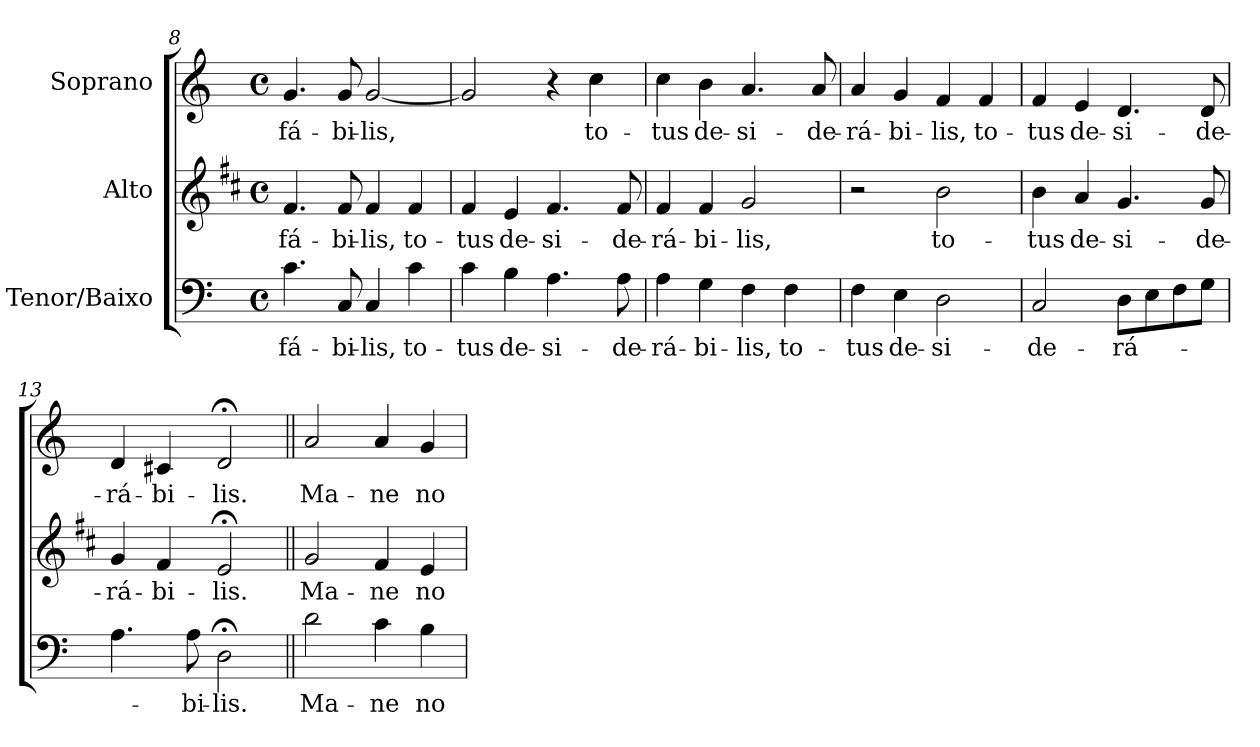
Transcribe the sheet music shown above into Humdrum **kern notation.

**kern	**text	**kern	**text	**kern	**text
*part3	*part3	*part2	*part2	*part1	*part1
*staff3	*staff3	*staff2	*staff2	*staff1	*staff1
*I"Tenor/Baixo	*	*I"Alto	*	*I"Soprano	*
*clefF4	*	*clefG2	*	*clefG2	*
*	*	*ITrd1c2	*	*	*
*k[]	*	*k[]	*	*k[]	*
*C:	*	*C:	*	*C:	*
*M4/4	*	*M4/4	*	*M4/4	*
*met(c)	*	*met(c)	*	*met(c)	*
=8	=8	=8	=8	=8	=8
!	!LO:LY:b:color=#000000	!	!	!	!
!	!	!	!LO:LY:b:color=#000000	!	!
!	!	!	!	!	!LO:LY:b:color=#000000
4.ci\	-fá-	4.ei/	-fá-	4.gi/	-fá-
!	!LO:LY:b:color=#000000	!	!	!	!
!	!	!	!LO:LY:b:color=#000000	!	!
!	!	!	!	!	!LO:LY:b:color=#000000
8Ci/	-bi-	8ei/	-bi-	8gi/	-bi-
!	!LO:LY:b:color=#000000	!	!	!	!
!	!	!	!LO:LY:b:color=#000000	!	!
!	!	!	!	!	!LO:LY:b:color=#000000
4Ci/	-lis,	4ei/	-lis,	[2gi/	-lis,
!	!LO:LY:b:color=#000000	!	!	!	!
!	!	!	!LO:LY:b:color=#000000	!	!
4ci\	to-	4ei/	to-	.	.
=9	=9	=9	=9	=9	=9
!	!LO:LY:b:color=#000000	!	!	!	!
!	!	!	!LO:LY:b:color=#000000	!	!
4ci\	-tus	4ei/	-tus	2gi/]	.
!	!LO:LY:b:color=#000000	!	!	!	!
!	!	!	!LO:LY:b:color=#000000	!	!
4Bi\	de-	4di/	de-	.	.
!	!LO:LY:b:color=#000000	!	!	!	!
!	!	!	!LO:LY:b:color=#000000	!	!
4.Ai\	-si-	4.ei/	-si-	4r	.
!	!	!	!	!	!LO:LY:b:color=#000000
.	.	.	.	4cci\	to-
!	!LO:LY:b:color=#000000	!	!	!	!
!	!	!	!LO:LY:b:color=#000000	!	!
8Ai\	-de-	8ei/	-de-	.	.
=10	=10	=10	=10	=10	=10
!	!LO:LY:b:color=#000000	!	!	!	!
!	!	!	!LO:LY:b:color=#000000	!	!
!	!	!	!	!	!LO:LY:b:color=#000000
4Ai\	-rá-	4ei/	-rá-	4cci\	-tus
!	!LO:LY:b:color=#000000	!	!	!	!
!	!	!	!LO:LY:b:color=#000000	!	!
!	!	!	!	!	!LO:LY:b:color=#000000
4Gi\	-bi-	4ei/	-bi-	4bi\	de-
!	!LO:LY:b:color=#000000	!	!	!	!
!	!	!	!LO:LY:b:color=#000000	!	!
!	!	!	!	!	!LO:LY:b:color=#000000
4Fi\	-lis,	2fi/	-lis,	4.ai/	-si-
!	!LO:LY:b:color=#000000	!	!	!	!
4Fi\	to-	.	.	.	.
!	!	!	!	!	!LO:LY:b:color=#000000
.	.	.	.	8ai/	-de-
=11	=11	=11	=11	=11	=11
!	!LO:LY:b:color=#000000	!	!	!	!
!	!	!	!	!	!LO:LY:b:color=#000000
4Fi\	-tus	2r	.	4ai/	-rá-
!	!LO:LY:b:color=#000000	!	!	!	!
!	!	!	!	!	!LO:LY:b:color=#000000
4Ei\	de-	.	.	4gi/	-bi-
!	!LO:LY:b:color=#000000	!	!	!	!
!	!	!	!LO:LY:b:color=#000000	!	!
!	!	!	!	!	!LO:LY:b:color=#000000
2Di\	-si-	2ai\	to-	4fi/	-lis,
!	!	!	!	!	!LO:LY:b:color=#000000
.	.	.	.	4fi/	to-
!!LO:LB:g=z
=12	=12	=12	=12	=12	=12
!	!LO:LY:b:color=#000000	!	!	!	!
!	!	!	!LO:LY:b:color=#000000	!	!
!	!	!	!	!	!LO:LY:b:color=#000000
2Ci/	-de-	4ai\	-tus	4fi/	-tus
!	!	!	!LO:LY:b:color=#000000	!	!
!	!	!	!	!	!LO:LY:b:color=#000000
.	.	4gi/	de-	4ei/	de-
!	!LO:LY:b:color=#000000	!	!	!	!
!	!	!	!LO:LY:b:color=#000000	!	!
!	!	!	!	!	!LO:LY:b:color=#000000
8Di\L	-rá-	4.fi/	-si-	4.di/	-si-
8Ei\	.	.	.	.	.
8Fi\	.	.	.	.	.
!	!	!	!LO:LY:b:color=#000000	!	!
!	!	!	!	!	!LO:LY:b:color=#000000
8Gi\J	.	8fi/	-de-	8di/	-de-
=13	=13	=13	=13	=13	=13
!	!	!	!LO:LY:b:color=#000000	!	!
!	!	!	!	!	!LO:LY:b:color=#000000
4.Ai\	.	4fi/	-rá-	4di/	-rá-
!	!	!	!LO:LY:b:color=#000000	!	!
!	!	!	!	!	!LO:LY:b:color=#000000
.	.	4ei/	-bi-	4c#Xi/	-bi-
!	!LO:LY:b:color=#000000	!	!	!	!
8Ai\	-bi-	.	.	.	.
!	!LO:LY:b:color=#000000	!	!	!	!
!	!	!	!LO:LY:b:color=#000000	!	!
!	!	!	!	!	!LO:LY:b:color=#000000
2D;i\	-lis.	2d;i/	-lis.	2d;i/	-lis.
=14||	=14||	=14||	=14||	=14||	=14||
!	!LO:LY:b:color=#000000	!	!	!	!
!	!	!	!LO:LY:b:color=#000000	!	!
!	!	!	!	!	!LO:LY:b:color=#000000
2di\	Ma-	2fi/	Ma-	2ai/	Ma-
!	!LO:LY:b:color=#000000	!	!	!	!
!	!	!	!LO:LY:b:color=#000000	!	!
!	!	!	!	!	!LO:LY:b:color=#000000
4ci\	-ne	4ei/	-ne	4ai/	-ne
!	!LO:LY:b:color=#000000	!	!	!	!
!	!	!	!LO:LY:b:color=#000000	!	!
!	!	!	!	!	!LO:LY:b:color=#000000
4Bi\	no-	4di/	no-	4gi/	no-
=	=	=	=	=	=
*-	*-	*-	*-	*-	*-
